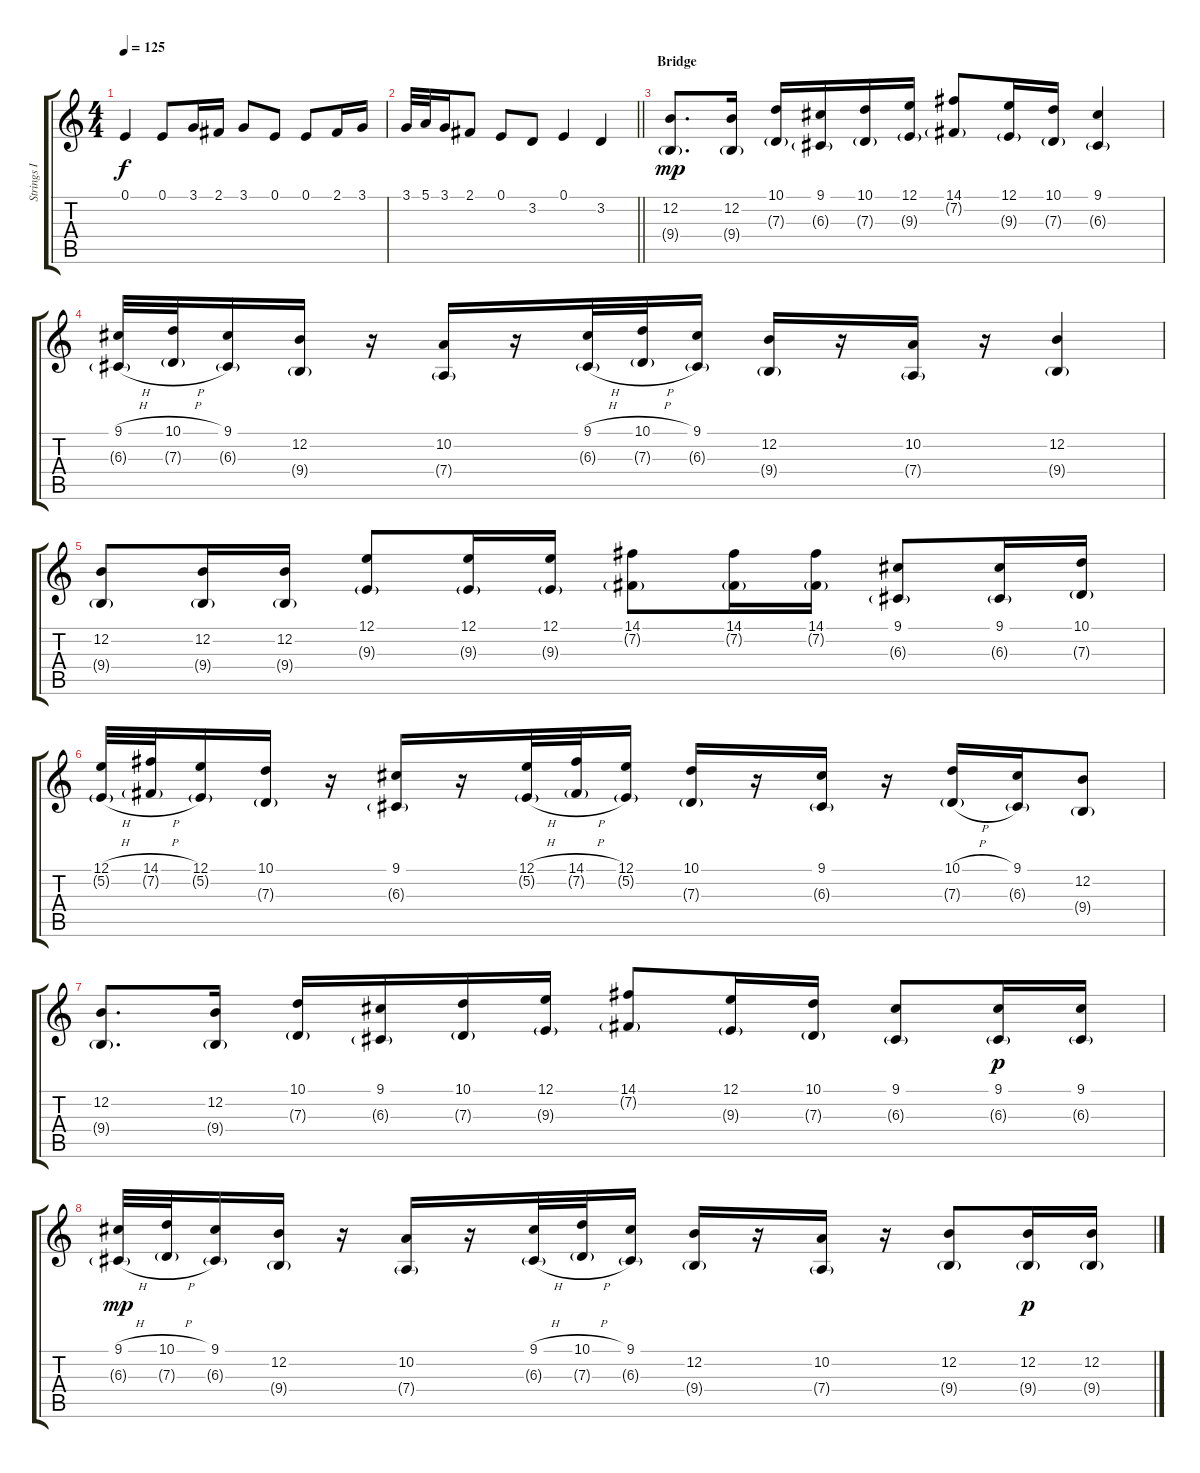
\track ("Strings I" "Strings I") {instrument stringensemble1}
\staff {score tabs}
\tuning (E4 B3 G3 D3 A2 E2) {hide}
\ts (4 4)
\tempo 125
\clef g2
\ks c
0.1.4{dy f} 0.1.8 3.1.16 2.1.16 3.1.8 0.1.8 0.1.8 2.1.16 3.1.16 |
\barLineRight lightlight
3.1.32 5.1.32 3.1.16 2.1.8 0.1.8 3.2.8 0.1.4 3.2.4 |
\section ("" "Bridge")
(12.2 9.4{g}).8{d dy mp volume 5 balance 7 instrument stringensemble1} (12.2 9.4{g}).16 (10.1 7.3{g}).16 (9.1 6.3{g}).16 (10.1 7.3{g}).16 (12.1 9.3{g}).16 (14.1 7.2{g}).8 (12.1 9.3{g}).16 (10.1 7.3{g}).16 (9.1 6.3{g}).4 |
(9.1{h} 6.3{h g}).32 (10.1{h} 7.3{h g}).32 (9.1 6.3{g}).16 (12.2 9.4{g}).16 r.16 (10.2 7.4{g}).16 r.16 (9.1{h} 6.3{h g}).32 (10.1{h} 7.3{h g}).32 (9.1 6.3{g}).16 (12.2 9.4{g}).16 r.16 (10.2 7.4{g}).16 r.16 (12.2 9.4{g}).4 |
(12.2 9.4{g}).8 (12.2 9.4{g}).16 (12.2 9.4{g}).16 (12.1 9.3{g}).8 (12.1 9.3{g}).16 (12.1 9.3{g}).16 (14.1 7.2{g}).8 (14.1 7.2{g}).16 (14.1 7.2{g}).16 (9.1 6.3{g}).8 (9.1 6.3{g}).16 (10.1 7.3{g}).16 |
(12.1{h} 5.2{h g}).32 (14.1{h} 7.2{h g}).32 (12.1 5.2{g}).16 (10.1 7.3{g}).16 r.16 (9.1 6.3{g}).16 r.16 (12.1{h} 5.2{h g}).32 (14.1{h} 7.2{h g}).32 (12.1 5.2{g}).16 (10.1 7.3{g}).16 r.16 (9.1 6.3{g}).16 r.16 (10.1{h} 7.3{h g}).16 (9.1 6.3{g}).16 (12.2 9.4{g}).8 |
(12.2 9.4{g}).8{d} (12.2 9.4{g}).16 (10.1 7.3{g}).16 (9.1 6.3{g}).16 (10.1 7.3{g}).16 (12.1 9.3{g}).16 (14.1 7.2{g}).8 (12.1 9.3{g}).16 (10.1 7.3{g}).16 (9.1 6.3{g}).8 (9.1 6.3{g}).16{dy p} (9.1 6.3{g}).16 |
(9.1{h} 6.3{h g}).32{dy mp} (10.1{h} 7.3{h g}).32 (9.1 6.3{g}).16 (12.2 9.4{g}).16 r.16 (10.2 7.4{g}).16 r.16 (9.1{h} 6.3{h g}).32 (10.1{h} 7.3{h g}).32 (9.1 6.3{g}).16 (12.2 9.4{g}).16 r.16 (10.2 7.4{g}).16 r.16 (12.2 9.4{g}).8 (12.2 9.4{g}).16{dy p} (12.2 9.4{g}).16
